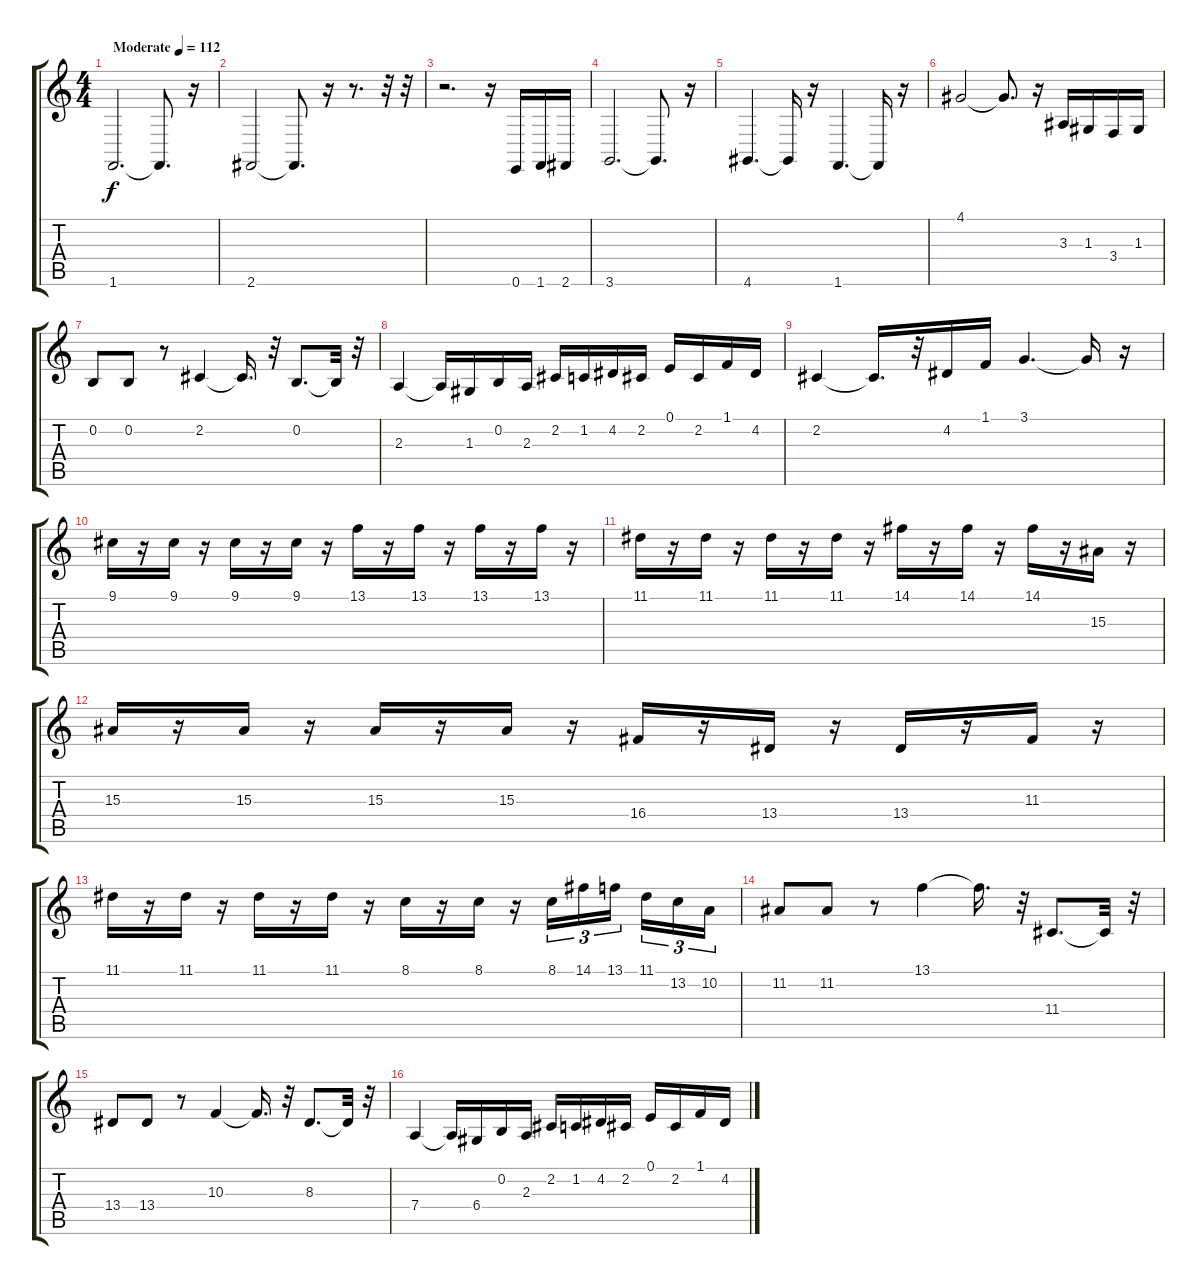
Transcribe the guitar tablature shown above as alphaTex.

\track "" {instrument stringensemble1}
\staff {score tabs}
\tuning (E4 B3 G3 D3 A2 E2) {hide}
\ts (4 4)
\tempo (112 "Moderate")
\clef g2
\ks c
1.6.2{d dy f instrument stringensemble1} 1.6{t}.8{d} r.16 |
2.6.2 2.6{t}.8{d} r.16 r.8{d} r.32 r.32 |
r.2{d} r.16 0.6.16 1.6.16 2.6.16 |
3.6.2{d} 3.6{t}.8{d} r.16 |
4.6.4{d} 4.6{t}.16 r.16 1.6.4{d} 1.6{t}.16 r.16 |
4.1.2{instrument stringensemble1} 4.1{t}.8{d} r.16 3.3.16 1.3.16 3.4.16 1.3.16 |
0.2.8 0.2.8 r.8 2.2.4 2.2{t}.16{d} r.32 0.2.8{d} 0.2{t}.32 r.32 |
2.3.4 2.3{t}.16 1.3.16 0.2.16 2.3.16 2.2.16 1.2.16 4.2.16 2.2.16 0.1.16 2.2.16 1.1.16 4.2.16 |
2.2.4 2.2{t}.16{d} r.32 4.2.16 1.1.16 3.1.4{d} 3.1{t}.16 r.16 |
9.1.16{instrument stringensemble1} r.16 9.1.16 r.16 9.1.16 r.16 9.1.16 r.16 13.1.16 r.16 13.1.16 r.16 13.1.16 r.16 13.1.16 r.16 |
11.1.16 r.16 11.1.16 r.16 11.1.16 r.16 11.1.16 r.16 14.1.16 r.16 14.1.16 r.16 14.1.16 r.16 15.3.16 r.16 |
15.3.16 r.16 15.3.16 r.16 15.3.16 r.16 15.3.16 r.16 16.4.16 r.16 13.4.16 r.16 13.4.16 r.16 11.3.16 r.16 |
11.1.16 r.16 11.1.16 r.16 11.1.16 r.16 11.1.16 r.16 8.1.16 r.16 8.1.16 r.16 8.1.16{tu (3 2)} 14.1.16{tu (3 2)} 13.1.16{tu (3 2) beam splitsecondary} 11.1.16{tu (3 2)} 13.2.16{tu (3 2)} 10.2.16{tu (3 2)} |
11.2.8{instrument viola} 11.2.8 r.8 13.1.4 13.1{t}.16{d} r.32 11.4.8{d} 11.4{t}.32 r.32 |
13.4.8 13.4.8 r.8 10.3.4 10.3{t}.16{d} r.32 8.3.8{d} 8.3{t}.32 r.32 |
7.4.4 7.4{t}.16 6.4.16 0.2.16 2.3.16 2.2.16 1.2.16 4.2.16 2.2.16 0.1.16 2.2.16 1.1.16 4.2.16
